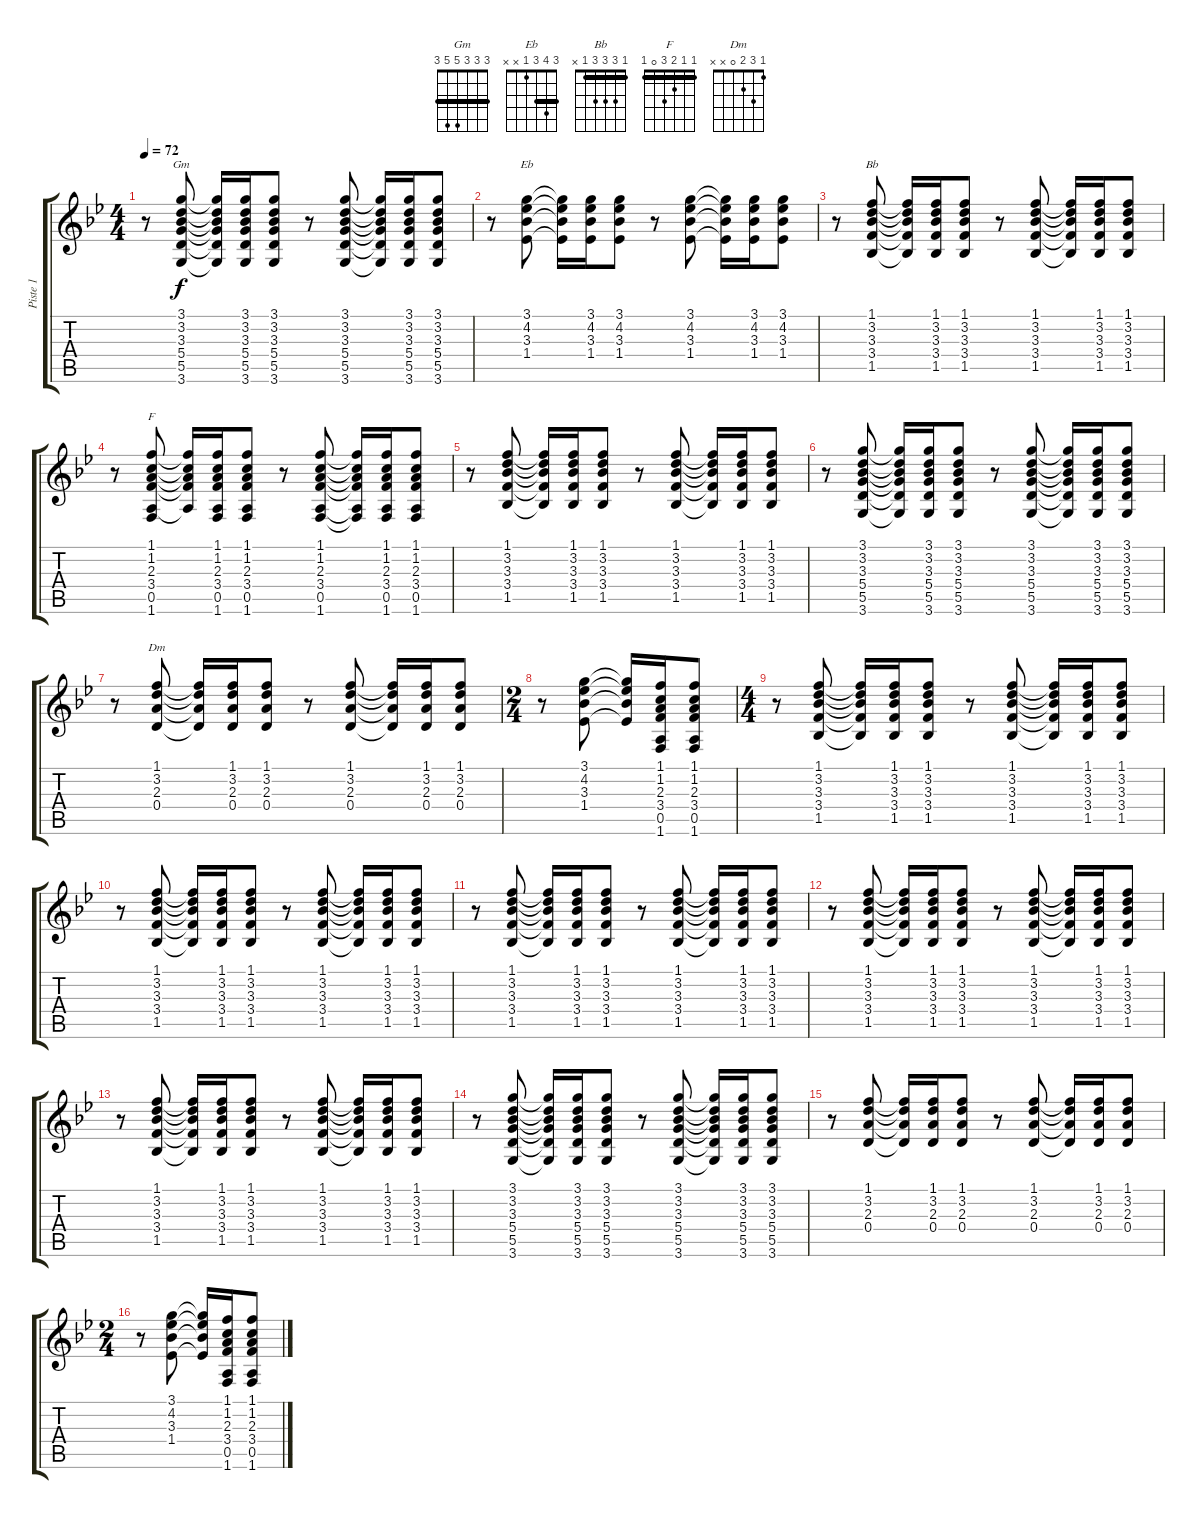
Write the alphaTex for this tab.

\track ("Piste 1" "Piste 1") {instrument acousticguitarnylon}
\staff {score tabs}
\tuning (E4 B3 G3 D3 A2 E2) {hide}
\chord ("Gm" 3 3 3 5 5 3) {barre 3}
\chord ("Eb" 3 4 3 1 x x) {barre 3}
\chord ("Bb" 1 3 3 3 1 x) {barre 1}
\chord ("F" 1 1 2 3 0 1) {barre 1}
\chord ("Dm" 1 3 2 0 x x)
\ts (4 4)
\tempo 72
\clef g2
\ks bb
r.8{dy f} (3.1 3.2 3.3 5.4 5.5 3.6).8{ch "Gm"} (3.1{t} 3.2{t} 3.3{t} 5.4{t} 5.5{t} 3.6{t}).16 (3.1 3.2 3.3 5.4 5.5 3.6).16 (3.1 3.2 3.3 5.4 5.5 3.6).8 r.8 (3.1 3.2 3.3 5.4 5.5 3.6).8 (3.1{t} 3.2{t} 3.3{t} 5.4{t} 5.5{t} 3.6{t}).16 (3.1 3.2 3.3 5.4 5.5 3.6).16 (3.1 3.2 3.3 5.4 5.5 3.6).8 |
r.8 (3.1 4.2 3.3 1.4).8{ch "Eb"} (3.1{t} 4.2{t} 3.3{t} 1.4{t}).16 (3.1 4.2 3.3 1.4).16 (3.1 4.2 3.3 1.4).8 r.8 (3.1 4.2 3.3 1.4).8 (3.1{t} 4.2{t} 3.3{t} 1.4{t}).16 (3.1 4.2 3.3 1.4).16 (3.1 4.2 3.3 1.4).8 |
r.8 (1.1 3.2 3.3 3.4 1.5).8{ch "Bb"} (1.1{t} 3.2{t} 3.3{t} 3.4{t} 1.5{t}).16 (1.1 3.2 3.3 3.4 1.5).16 (1.1 3.2 3.3 3.4 1.5).8 r.8 (1.1 3.2 3.3 3.4 1.5).8 (1.1{t} 3.2{t} 3.3{t} 3.4{t} 1.5{t}).16 (1.1 3.2 3.3 3.4 1.5).16 (1.1 3.2 3.3 3.4 1.5).8 |
r.8 (1.1 1.2 2.3 3.4 0.5 1.6).8{ch "F"} (1.1{t} 1.2{t} 2.3{t} 3.4{t} 0.5{t}).16 (1.1 1.2 2.3 3.4 0.5 1.6).16 (1.1 1.2 2.3 3.4 0.5 1.6).8 r.8 (1.1 1.2 2.3 3.4 0.5 1.6).8 (1.1{t} 1.2{t} 2.3{t} 3.4{t} 0.5{t} 1.6{t}).16 (1.1 1.2 2.3 3.4 0.5 1.6).16 (1.1 1.2 2.3 3.4 0.5 1.6).8 |
r.8 (1.1 3.2 3.3 3.4 1.5).8 (1.1{t} 3.2{t} 3.3{t} 3.4{t} 1.5{t}).16 (1.1 3.2 3.3 3.4 1.5).16 (1.1 3.2 3.3 3.4 1.5).8 r.8 (1.1 3.2 3.3 3.4 1.5).8 (1.1{t} 3.2{t} 3.3{t} 3.4{t} 1.5{t}).16 (1.1 3.2 3.3 3.4 1.5).16 (1.1 3.2 3.3 3.4 1.5).8 |
r.8 (3.1 3.2 3.3 5.4 5.5 3.6).8 (3.1{t} 3.2{t} 3.3{t} 5.4{t} 5.5{t} 3.6{t}).16 (3.1 3.2 3.3 5.4 5.5 3.6).16 (3.1 3.2 3.3 5.4 5.5 3.6).8 r.8 (3.1 3.2 3.3 5.4 5.5 3.6).8 (3.1{t} 3.2{t} 3.3{t} 5.4{t} 5.5{t} 3.6{t}).16 (3.1 3.2 3.3 5.4 5.5 3.6).16 (3.1 3.2 3.3 5.4 5.5 3.6).8 |
r.8 (1.1 3.2 2.3 0.4).8{ch "Dm"} (1.1{t} 3.2{t} 2.3{t} 0.4{t}).16 (1.1 3.2 2.3 0.4).16 (1.1 3.2 2.3 0.4).8 r.8 (1.1 3.2 2.3 0.4).8 (1.1{t} 3.2{t} 2.3{t} 0.4{t}).16 (1.1 3.2 2.3 0.4).16 (1.1 3.2 2.3 0.4).8 |
\ts (2 4)
r.8 (3.1 4.2 3.3 1.4).8 (3.1{t} 4.2{t} 3.3{t} 1.4{t}).16 (1.1 1.2 2.3 3.4 0.5 1.6).16 (1.1 1.2 2.3 3.4 0.5 1.6).8 |
\ts (4 4)
r.8 (1.1 3.2 3.3 3.4 1.5).8 (1.1{t} 3.2{t} 3.3{t} 3.4{t} 1.5{t}).16 (1.1 3.2 3.3 3.4 1.5).16 (1.1 3.2 3.3 3.4 1.5).8 r.8 (1.1 3.2 3.3 3.4 1.5).8 (1.1{t} 3.2{t} 3.3{t} 3.4{t} 1.5{t}).16 (1.1 3.2 3.3 3.4 1.5).16 (1.1 3.2 3.3 3.4 1.5).8 |
r.8 (1.1 3.2 3.3 3.4 1.5).8 (1.1{t} 3.2{t} 3.3{t} 3.4{t} 1.5{t}).16 (1.1 3.2 3.3 3.4 1.5).16 (1.1 3.2 3.3 3.4 1.5).8 r.8 (1.1 3.2 3.3 3.4 1.5).8 (1.1{t} 3.2{t} 3.3{t} 3.4{t} 1.5{t}).16 (1.1 3.2 3.3 3.4 1.5).16 (1.1 3.2 3.3 3.4 1.5).8 |
r.8 (1.1 3.2 3.3 3.4 1.5).8 (1.1{t} 3.2{t} 3.3{t} 3.4{t} 1.5{t}).16 (1.1 3.2 3.3 3.4 1.5).16 (1.1 3.2 3.3 3.4 1.5).8 r.8 (1.1 3.2 3.3 3.4 1.5).8 (1.1{t} 3.2{t} 3.3{t} 3.4{t} 1.5{t}).16 (1.1 3.2 3.3 3.4 1.5).16 (1.1 3.2 3.3 3.4 1.5).8 |
r.8 (1.1 3.2 3.3 3.4 1.5).8 (1.1{t} 3.2{t} 3.3{t} 3.4{t} 1.5{t}).16 (1.1 3.2 3.3 3.4 1.5).16 (1.1 3.2 3.3 3.4 1.5).8 r.8 (1.1 3.2 3.3 3.4 1.5).8 (1.1{t} 3.2{t} 3.3{t} 3.4{t} 1.5{t}).16 (1.1 3.2 3.3 3.4 1.5).16 (1.1 3.2 3.3 3.4 1.5).8 |
r.8 (1.1 3.2 3.3 3.4 1.5).8 (1.1{t} 3.2{t} 3.3{t} 3.4{t} 1.5{t}).16 (1.1 3.2 3.3 3.4 1.5).16 (1.1 3.2 3.3 3.4 1.5).8 r.8 (1.1 3.2 3.3 3.4 1.5).8 (1.1{t} 3.2{t} 3.3{t} 3.4{t} 1.5{t}).16 (1.1 3.2 3.3 3.4 1.5).16 (1.1 3.2 3.3 3.4 1.5).8 |
r.8 (3.1 3.2 3.3 5.4 5.5 3.6).8 (3.1{t} 3.2{t} 3.3{t} 5.4{t} 5.5{t} 3.6{t}).16 (3.1 3.2 3.3 5.4 5.5 3.6).16 (3.1 3.2 3.3 5.4 5.5 3.6).8 r.8 (3.1 3.2 3.3 5.4 5.5 3.6).8 (3.1{t} 3.2{t} 3.3{t} 5.4{t} 5.5{t} 3.6{t}).16 (3.1 3.2 3.3 5.4 5.5 3.6).16 (3.1 3.2 3.3 5.4 5.5 3.6).8 |
r.8 (1.1 3.2 2.3 0.4).8 (1.1{t} 3.2{t} 2.3{t} 0.4{t}).16 (1.1 3.2 2.3 0.4).16 (1.1 3.2 2.3 0.4).8 r.8 (1.1 3.2 2.3 0.4).8 (1.1{t} 3.2{t} 2.3{t} 0.4{t}).16 (1.1 3.2 2.3 0.4).16 (1.1 3.2 2.3 0.4).8 |
\ts (2 4)
r.8 (3.1 4.2 3.3 1.4).8 (3.1{t} 4.2{t} 3.3{t} 1.4{t}).16 (1.1 1.2 2.3 3.4 0.5 1.6).16 (1.1 1.2 2.3 3.4 0.5 1.6).8
